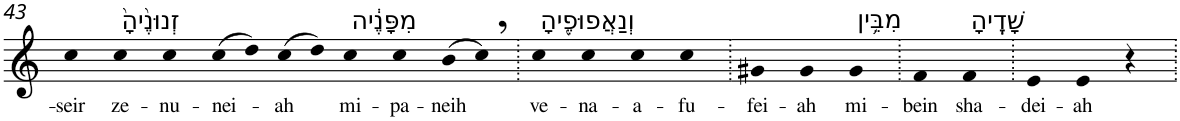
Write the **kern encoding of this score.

**kern	**text
*part1	*part1
*staff1	*staff1
*I"Piano	*
*I'Pno	*
!!LO:PB:g=z
*clefG2	*
*k[]	*
=43	=43
!	!LO:LY:b
4cc	-seir
!LO:TX:a:t=זְנוּנֶ֙יהָ֙	!
!	!LO:LY:b
4cc	ze-
!	!LO:LY:b
4cc	-nu-
!	!LO:LY:b
(>8cc	-nei-
8dd)	.
!	!LO:LY:b
(>8cc	-ah
8dd)	.
!LO:TX:a:t=מִפָּנֶ֔יה	!
!	!LO:LY:b
4cc	mi-
!	!LO:LY:b
4cc	-pa-
!	!LO:LY:b
(>8b	-neih
8cc,)	.
=44.	=44.
!LO:TX:a:t=וְנַאֲפוּפֶ֖יהָ	!
!	!LO:LY:b
4cc	ve-
!	!LO:LY:b
4cc	-na-
!	!LO:LY:b
4cc	-a-
!	!LO:LY:b
4cc	-fu-
=45.	=45.
!	!LO:LY:b
4g#X	-fei-
!	!LO:LY:b
4g#	-ah
!LO:TX:a:t=מִבֵּ֥ין	!
!	!LO:LY:b
4g#	mi-
=46.	=46.
!	!LO:LY:b
4f	-bein
!LO:TX:a:t=שָׁדֶֽיהָ	!
!	!LO:LY:b
4f	sha-
=47.	=47.
!	!LO:LY:b
4e	-dei-
!	!LO:LY:b
4e	-ah
4r	.
=.	=.
*-	*-
